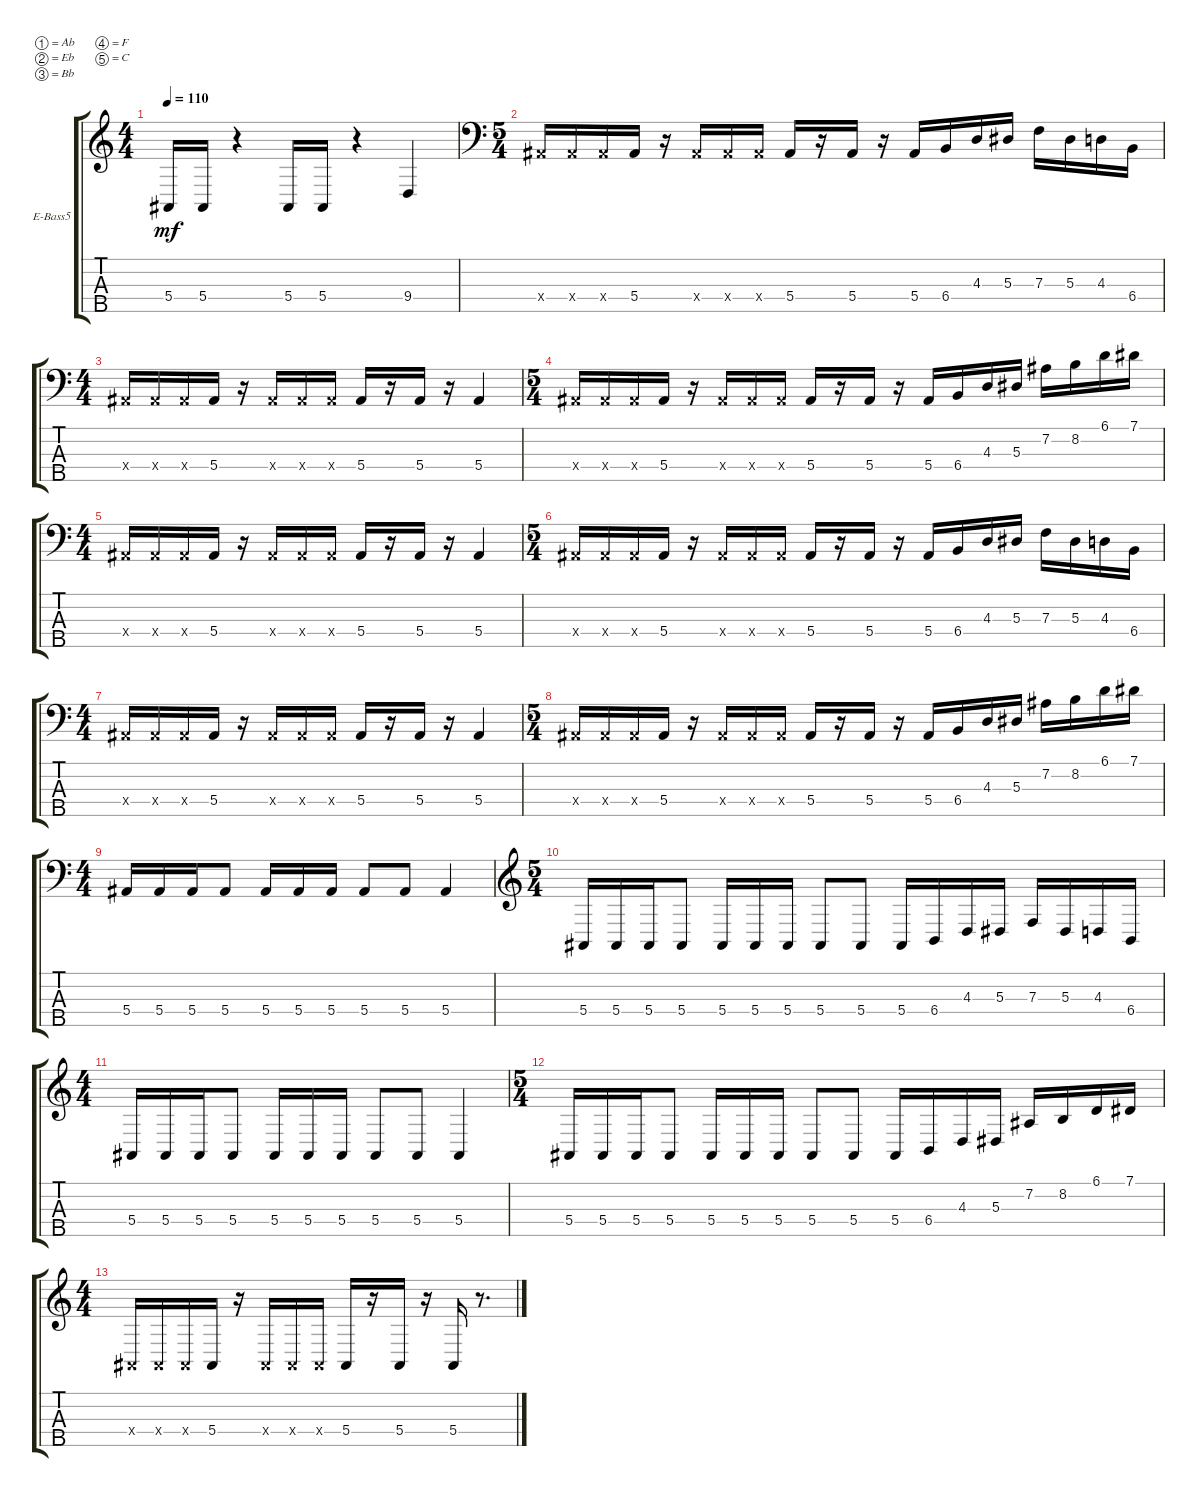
\defaultSystemsLayout 4
\bracketExtendMode groupsimilarinstruments
\firstSystemTrackNameOrientation horizontal
\otherSystemsTrackNameOrientation horizontal
\track ("Maxim Kondratenko" "E-Bass5") {instrument electricbassfinger}
\staff {score tabs}
\tuning (Ab2 Eb2 Bb1 F1 C1)
\ts (4 4)
\tempo 110
\clef g2
\ks c
5.4.16{dy mf} 5.4.16 r.4 5.4.16 5.4.16 r.4 9.4.4 |
\ts (5 4)
\clef f4
\scale
0.355372 5.4{x}.16 5.4{x}.16 5.4{x}.16 5.4.16 r.16 5.4{x}.16 5.4{x}.16 5.4{x}.16 5.4.16 r.16 5.4.16 r.16 5.4.16 6.4.16 4.3.16 5.3.16 7.3.16 5.3.16 4.3.16 6.4.16 |
\ts (4 4)
\scale
0.322314 5.4{x}.16 5.4{x}.16 5.4{x}.16 5.4.16 r.16 5.4{x}.16 5.4{x}.16 5.4{x}.16 5.4.16 r.16 5.4.16 r.16 5.4.4 |
\ts (5 4)
\scale
0.322314 5.4{x}.16 5.4{x}.16 5.4{x}.16 5.4.16 r.16 5.4{x}.16 5.4{x}.16 5.4{x}.16 5.4.16 r.16 5.4.16 r.16 5.4.16 6.4.16 4.3.16 5.3.16 7.2.16 8.2.16 6.1.16 7.1.16 |
\ts (4 4)
5.4{x}.16 5.4{x}.16 5.4{x}.16 5.4.16 r.16 5.4{x}.16 5.4{x}.16 5.4{x}.16 5.4.16 r.16 5.4.16 r.16 5.4.4 |
\ts (5 4)
5.4{x}.16 5.4{x}.16 5.4{x}.16 5.4.16 r.16 5.4{x}.16 5.4{x}.16 5.4{x}.16 5.4.16 r.16 5.4.16 r.16 5.4.16 6.4.16 4.3.16 5.3.16 7.3.16 5.3.16 4.3.16 6.4.16 |
\ts (4 4)
5.4{x}.16 5.4{x}.16 5.4{x}.16 5.4.16 r.16 5.4{x}.16 5.4{x}.16 5.4{x}.16 5.4.16 r.16 5.4.16 r.16 5.4.4 |
\ts (5 4)
5.4{x}.16 5.4{x}.16 5.4{x}.16 5.4.16 r.16 5.4{x}.16 5.4{x}.16 5.4{x}.16 5.4.16 r.16 5.4.16 r.16 5.4.16 6.4.16 4.3.16 5.3.16 7.2.16 8.2.16 6.1.16 7.1.16 |
\ts (4 4)
5.4.16 5.4.16 5.4.16 5.4.8 5.4.16 5.4.16 5.4.16 5.4.8 5.4.8 5.4.4 |
\ts (5 4)
\clef g2
\scale
0.387417 5.4.16 5.4.16 5.4.16 5.4.8 5.4.16 5.4.16 5.4.16 5.4.8 5.4.8 5.4.16 6.4.16 4.3.16 5.3.16 7.3.16 5.3.16 4.3.16 6.4.16 |
\ts (4 4)
\scale
0.205298 5.4.16 5.4.16 5.4.16 5.4.8 5.4.16 5.4.16 5.4.16 5.4.8 5.4.8 5.4.4 |
\ts (5 4)
\scale
0.333333 5.4.16 5.4.16 5.4.16 5.4.8 5.4.16 5.4.16 5.4.16 5.4.8 5.4.8 5.4.16 6.4.16 4.3.16 5.3.16 7.2.16 8.2.16 6.1.16 7.1.16 |
\ts (4 4)
\scale
0.333333 5.4{x}.16 5.4{x}.16 5.4{x}.16 5.4.16 r.16 5.4{x}.16 5.4{x}.16 5.4{x}.16 5.4.16 r.16 5.4.16 r.16 5.4.16 r.8{d}
